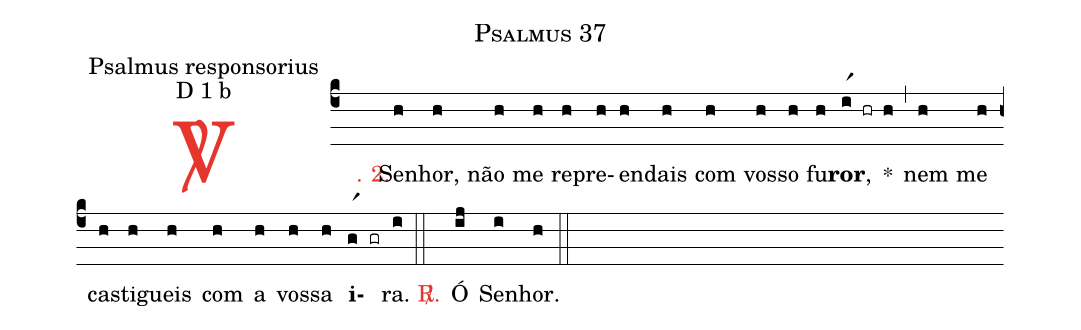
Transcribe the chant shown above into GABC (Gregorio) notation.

name: Psalmus 37;
office-part: Psalmus responsorius;
mode: D 1 b;
%%
(c4)

<c><sp>V/</sp>. 2.</c>() Se(h)nhor,(h) não(h) me(h) re(h)pre(h)en(h)dais(h) com(h) vos(h)so(h) fu(h)<b>ror</b>,(ir1 hr h) *(,) nem(h) me(h) cas(h)ti(h)gueis(h) com(h) a(h) vos(h)sa(h) <b>i</b>(gr1 gr)ra.(i)

(::)

<c><sp>R/</sp>.</c>() Ó(ij) Se(i)nhor.(h)

(::)
